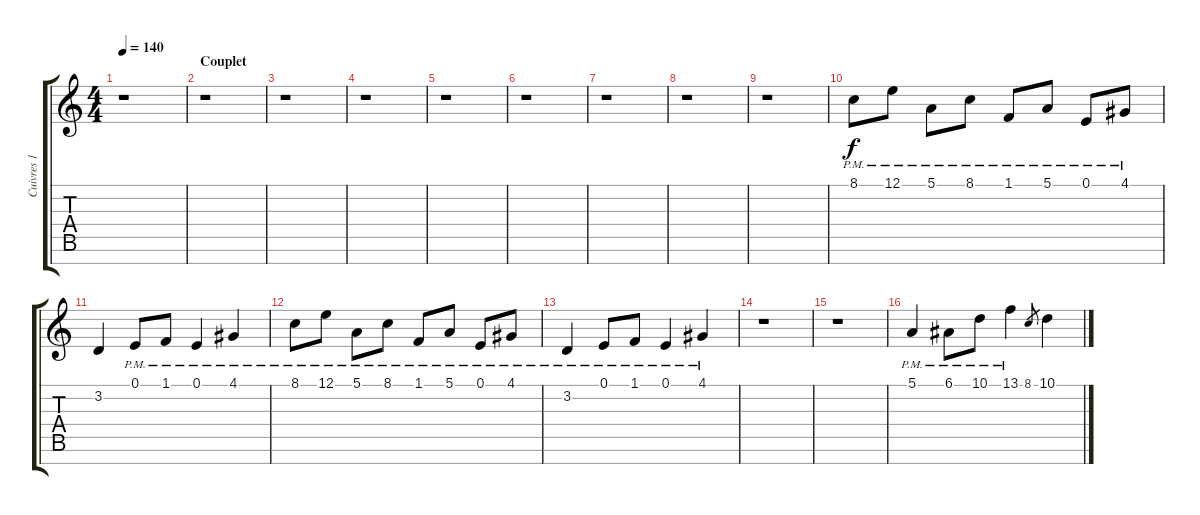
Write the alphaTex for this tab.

\track ("Cuivres 1" "Cuivres 1") {instrument trumpet}
\staff {score tabs}
\tuning (E4 B3 G3 D3 A2 E2 B1) {hide}
\ts (4 4)
\tempo 140
\clef g2
\ks c
r.1{dy f} |
\section ("" "Couplet")
r.1 |
r.1 |
r.1 |
r.1 |
r.1 |
r.1 |
r.1 |
r.1 |
\section ("" "")
8.1{pm}.8 12.1{pm}.8 5.1{pm}.8 8.1{pm}.8 1.1{pm}.8 5.1{pm}.8 0.1{pm}.8 4.1{pm}.8 |
3.2.4 0.1{pm}.8 1.1{pm}.8 0.1{pm}.4 4.1{pm}.4 |
8.1{pm}.8 12.1{pm}.8 5.1{pm}.8 8.1{pm}.8 1.1{pm}.8 5.1{pm}.8 0.1{pm}.8 4.1{pm}.8 |
3.2{pm}.4 0.1{pm}.8 1.1{pm}.8 0.1{pm}.4 4.1{pm}.4 |
\section ("" "")
r.1 |
r.1 |
5.1{pm}.4 6.1{pm}.8 10.1{pm}.8 13.1{pm}.4 8.1.8{gr} 10.1.4
